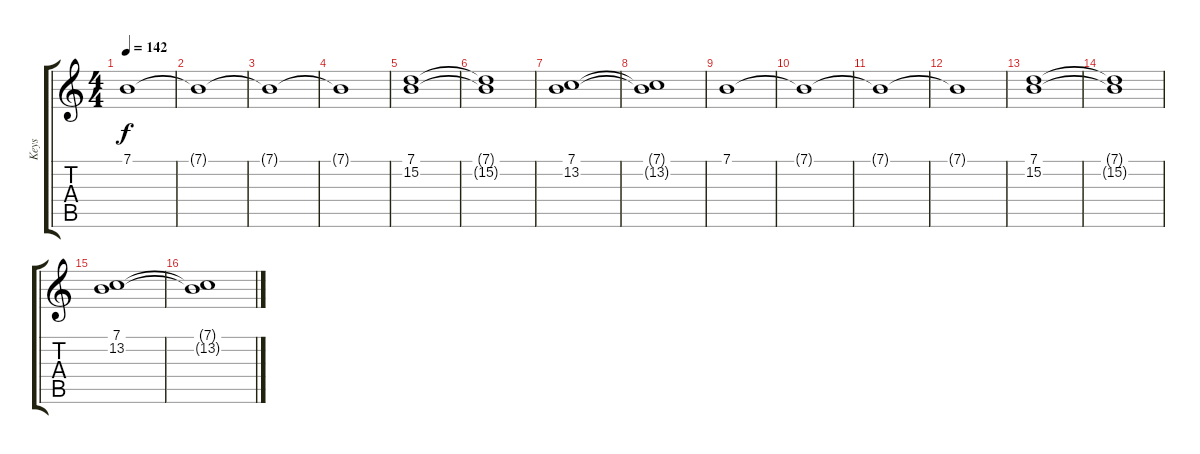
\track ("Keys" "Keys") {instrument pad4choir}
\staff {score tabs}
\tuning (E4 B3 G3 D3 A2 E2) {hide}
\ts (4 4)
\tempo 142
\clef g2
\ks c
7.1.1{dy f} |
7.1{t}.1 |
7.1{t}.1 |
7.1{t}.1 |
(7.1 15.2).1 |
(7.1{t} 15.2{t}).1 |
(7.1 13.2).1 |
(7.1{t} 13.2{t}).1 |
7.1.1 |
7.1{t}.1 |
7.1{t}.1 |
7.1{t}.1 |
(7.1 15.2).1 |
(7.1{t} 15.2{t}).1 |
(7.1 13.2).1 |
(7.1{t} 13.2{t}).1
